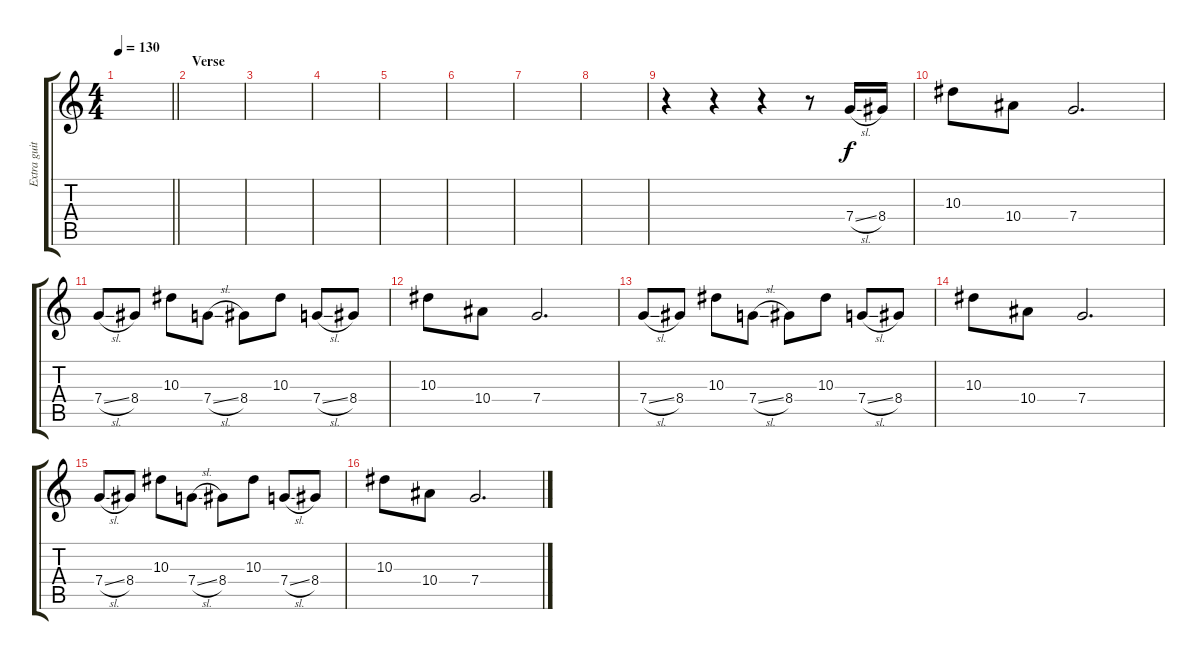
\track ("Extra guitar 1" "Extra guit") {instrument electricguitarjazz}
\staff {score tabs}
\tuning (D4 A3 F3 C3 G2 C2) {hide}
\ts (4 4)
\tempo 130
\clef g2
\barLineRight lightlight
\ks c
|
\section ("" "Verse")
|
|
|
|
|
|
|
r.4 r.4 r.4 r.8 7.4{sl}.16 8.4.16 |
10.3.8 10.4.8 7.4.2{d} |
7.4{sl}.8 8.4.8 10.3.8 7.4{sl}.8 8.4.8 10.3.8 7.4{sl}.8 8.4.8 |
10.3.8 10.4.8 7.4.2{d} |
7.4{sl}.8 8.4.8 10.3.8 7.4{sl}.8 8.4.8 10.3.8 7.4{sl}.8 8.4.8 |
10.3.8 10.4.8 7.4.2{d} |
7.4{sl}.8 8.4.8 10.3.8 7.4{sl}.8 8.4.8 10.3.8 7.4{sl}.8 8.4.8 |
10.3.8 10.4.8 7.4.2{d}
